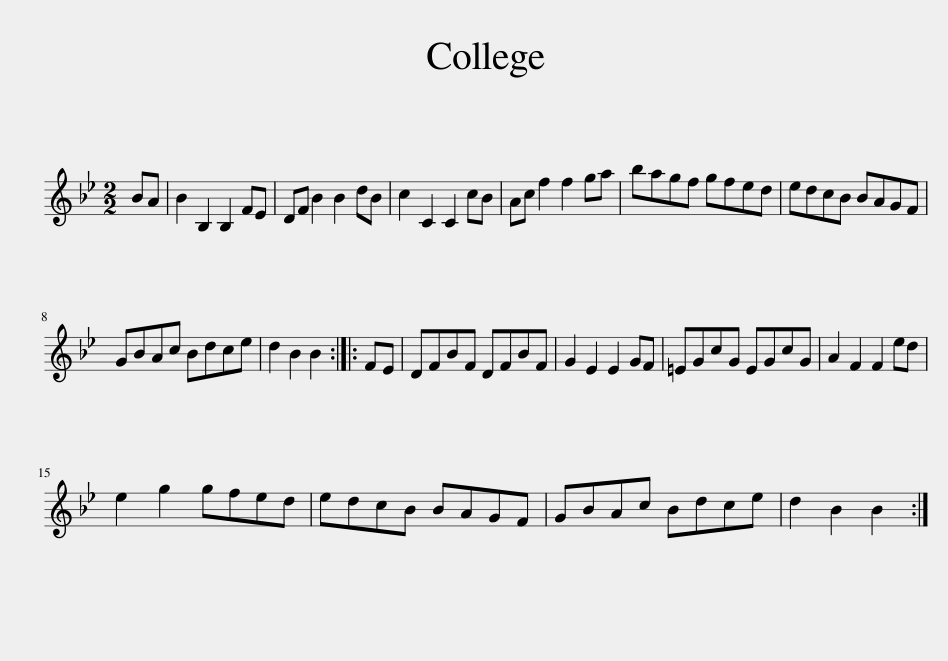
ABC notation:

X:1
L:1/8
M:2/2
I:linebreak $
K:Bb
V:1 treble
V:1
 BA | B2 B,2 B,2 FE | DF B2 B2 dB | c2 C2 C2 cB | Ac f2 f2 ga | %5
 bagf gfed | edcB BAGF |$ GBAc Bdce | d2 B2 B2 :: FE | %10
 DFBF DFBF | G2 E2 E2 GF | =EGcG EGcG | A2 F2 F2 ed |$ e2 g2 gfed | %15
 edcB BAGF | GBAc Bdce | d2 B2 B2 :| %18
